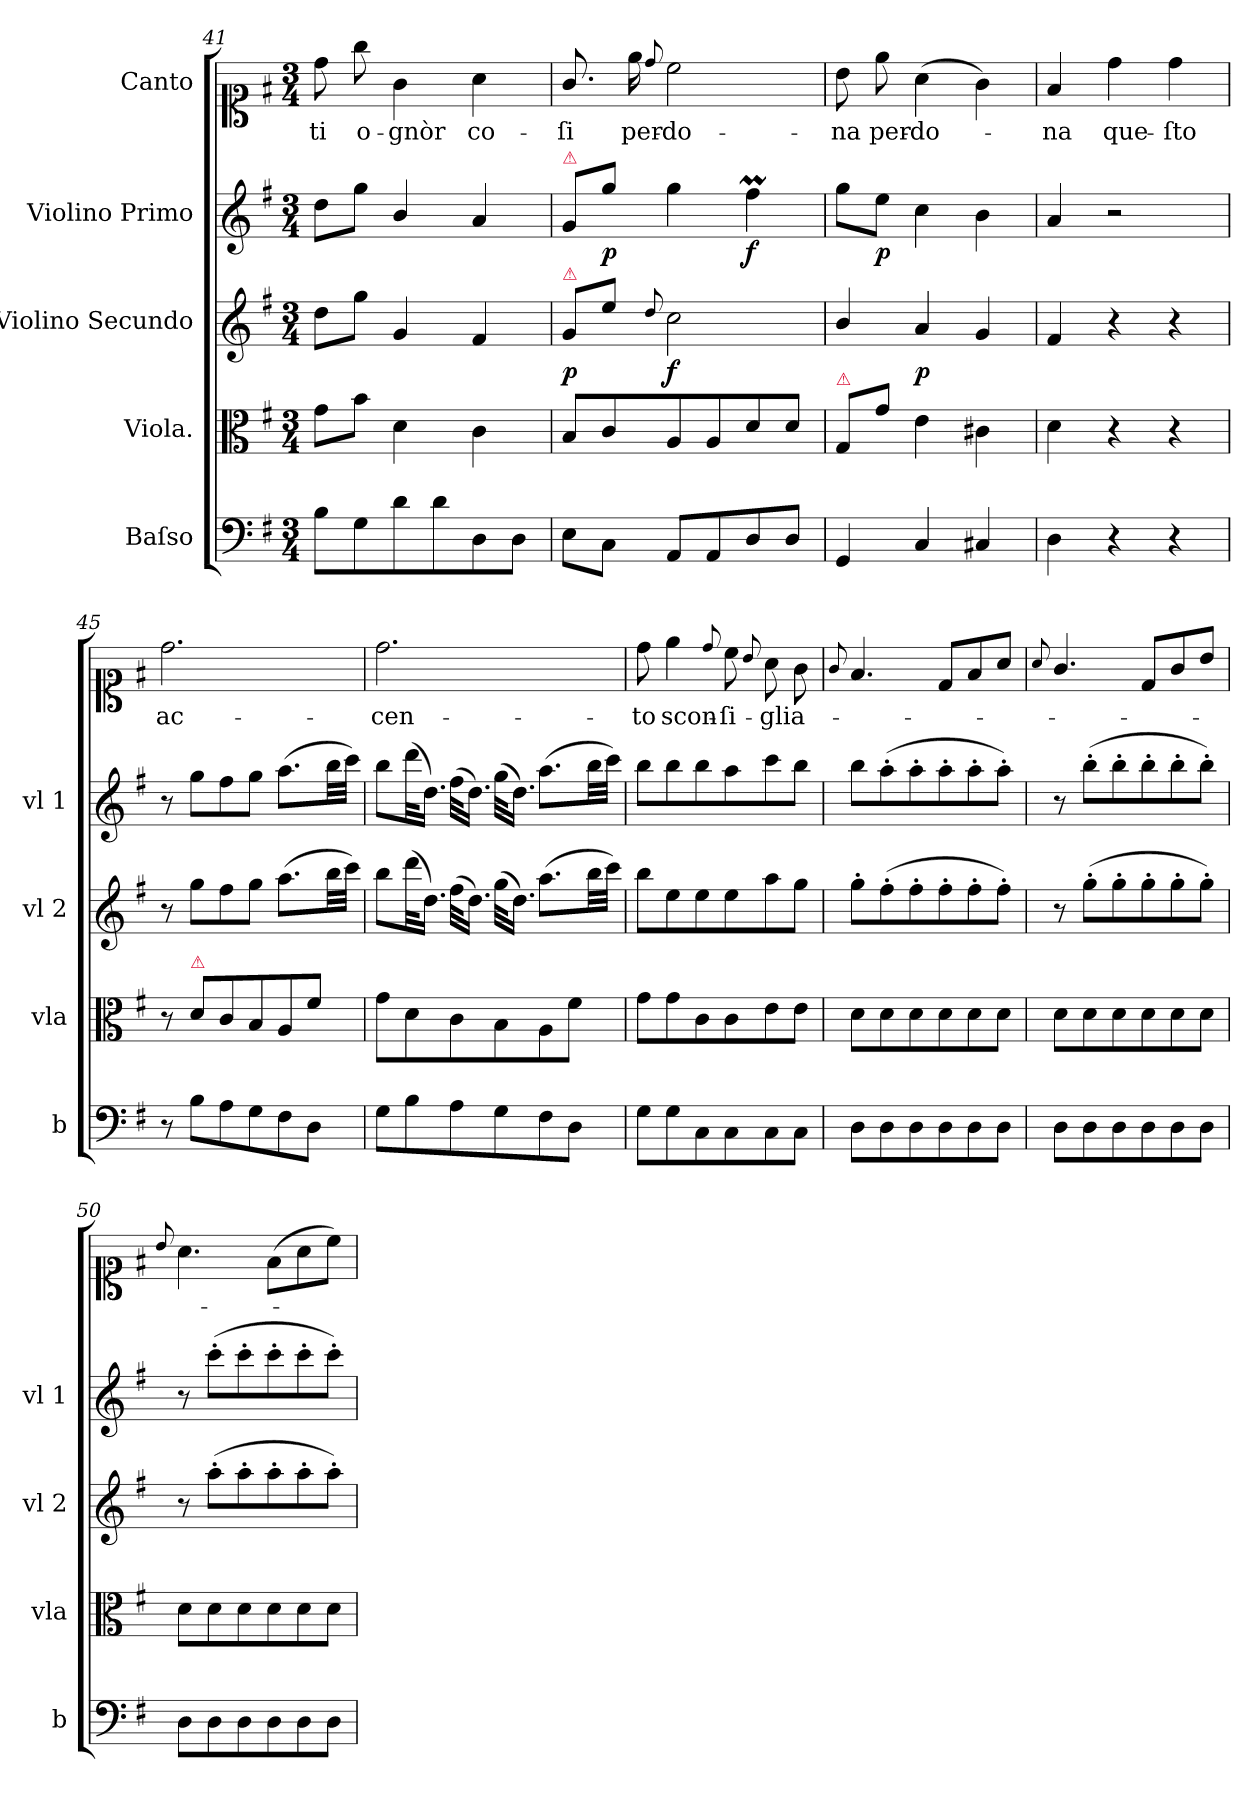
**kern	**kern	**kern	**dynam	**kern	**dynam	**kern	**text
*part5	*part4	*part3	*part3	*part2	*part2	*part1	*part1
*staff5	*staff4	*staff3	*staff3	*staff2	*staff2	*staff1	*staff1
*I"Baſso	*I"Viola.	*I"Violino Secundo	*	*I"Violino Primo	*	*I"Canto	*
*I'b	*I'vla	*I'vl 2	*	*I'vl 1	*	*	*
*clefF4	*clefC3	*clefG2	*	*clefG2	*	*clefC1	*
*k[f#]	*k[f#]	*k[f#]	*	*k[f#]	*	*k[f#]	*
*M3/4	*M3/4	*M3/4	*	*M3/4	*	*M3/4	*
=41	=41	=41	=41	=41	=41	=41	=41
8B\L	8g\L	8dd\L	.	8dd\L	.	8dd\	-ti
8G\	8b\J	8gg\J	.	8gg\J	.	8gg\	o-
8d\	4d\	4g/	.	4b/	.	4g\	-gnòr
8d\	.	.	.	.	.	.	.
8D\	4c\	4f#/	.	4a/	.	4a\	co-
8D\J	.	.	.	.	.	.	.
=42	=42	=42	=42	=42	=42	=42	=42
!	!	!	!	!LO:TX:a:color=crimson:t=⚠	!	!	!
!	!	!LO:TX:a:color=crimson:t=⚠	!	!	!	!	!
!	!	!	!LO:DY:b	!	!	!	!
8E\L	8B/L	8g/L	p	8g/L	.	8.g/	-ſi
!	!	!	!	!	!LO:DY:b	!	!
8C\J	8c/	8ee\J	.	8gg\J	p	.	.
.	.	.	.	.	.	16ee\	per-
.	.	8qqdd/	.	.	.	8qqdd/	.
!	!	!	!LO:DY:b	!	!	!	!
8AA/L	8A/	2cc\	f	4gg\	.	2cc\	-do-
8AA/	8A/	.	.	.	.	.	.
!	!	!	!	!	!LO:DY:b	!	!
8D/	8d/	.	.	4ff#m\	f	.	.
8D/J	8d/J	.	.	.	.	.	.
=43	=43	=43	=43	=43	=43	=43	=43
!	!LO:TX:a:color=crimson:t=⚠	!	!	!	!	!	!
4GG/	8G/L	4b/	.	8gg\L	.	8b\	-na
!	!	!	!	!	!LO:DY:b	!	!
.	8g\J	.	.	8ee\J	p	8ee\	per-
!	!	!	!LO:DY:b	!	!	!	!
4C/	4e\	4a/	p	4cc\	.	(>4a\	-do-
4C#X/	4c#X\	4g/	.	4b\	.	4g\)	.
=44	=44	=44	=44	=44	=44	=44	=44
4D\	4d\	4f#/	.	4a/	.	4f#/	-na
4r	4r	4r	.	2r	.	4dd\	que-
4r	4r	4r	.	.	.	4dd\	-ſto
=45	=45	=45	=45	=45	=45	=45	=45
8r	8r	8r	.	8r	.	2.dd\	ac-
!	!LO:TX:a:color=crimson:t=⚠	!	!	!	!	!	!
8B\L	8d/L	8gg\L	.	8gg\L	.	.	.
8A\	8c/	8ff#\	.	8ff#\	.	.	.
8G\	8B/	8gg\J	.	8gg\J	.	.	.
8F#\	8A/	(>8.aa\L	.	(>8.aa\L	.	.	.
8D\J	8f#\J	.	.	.	.	.	.
.	.	32bb\LL	.	32bb\LL	.	.	.
.	.	32ccc\JJJ)	.	32ccc\JJJ)	.	.	.
=46	=46	=46	=46	=46	=46	=46	=46
8G\L	8g\L	8bb\L	.	8bb\L	.	2.dd\	-cen-
8B\	8d\	(>32ddd\KL	.	(>32ddd\KL	.	.	.
.	.	16.dd\JJ)	.	16.dd\JJ)	.	.	.
8A\	8c\	(>32ff#\KLL	.	(>32ff#\KLL	.	.	.
.	.	16.dd\JJ)	.	16.dd\JJ)	.	.	.
8G\	8B\	(>32gg\KLL	.	(>32gg\KLL	.	.	.
.	.	16.dd\JJ)	.	16.dd\JJ)	.	.	.
8F#\	8A\	(>8.aa\L	.	(>8.aa\L	.	.	.
8D\J	8f#\J	.	.	.	.	.	.
.	.	32bb\LL	.	32bb\LL	.	.	.
.	.	32ccc\JJJ)	.	32ccc\JJJ)	.	.	.
=47	=47	=47	=47	=47	=47	=47	=47
8G\L	8g\L	8bb\L	.	8bb\L	.	8dd\	-to
8G\	8g\	8ee\	.	8bb\	.	4ee\	scon-
8C\	8c\	8ee\	.	8bb\	.	.	.
.	.	.	.	.	.	8qqdd/	.
8C\	8c\	8ee\	.	8aa\	.	8cc\	-ſi-
.	.	.	.	.	.	8qqb/	.
8C\	8e\	8aa\	.	8ccc\	.	8a\	-glia-
8C\J	8e\J	8gg\J	.	8bb\J	.	8g\	.
=48	=48	=48	=48	=48	=48	=48	=48
.	.	.	.	.	.	8qqg/	.
8D\L	8d\L	8gg'>\L	.	8bb\L	.	4.f#/	.
8D\	8d\	(>8ff#'>\	.	(>8aa'>\	.	.	.
8D\	8d\	8ff#'>\	.	8aa'>\	.	.	.
8D\	8d\	8ff#'>\	.	8aa'>\	.	8d/L	.
8D\	8d\	8ff#'>\	.	8aa'>\	.	8f#/	.
8D\J	8d\J	8ff#'>\J)	.	8aa'>\J)	.	8a/J	.
=49	=49	=49	=49	=49	=49	=49	=49
.	.	.	.	.	.	8qqa/	.
8D\L	8d\L	8r	.	8r	.	4.g/	.
8D\	8d\	(>8gg'>\L	.	(>8bb'>\L	.	.	.
8D\	8d\	8gg'>\	.	8bb'>\	.	.	.
8D\	8d\	8gg'>\	.	8bb'>\	.	8d/L	.
8D\	8d\	8gg'>\	.	8bb'>\	.	8g/	.
8D\J	8d\J	8gg'>\J)	.	8bb'>\J)	.	8b/J	.
=50	=50	=50	=50	=50	=50	=50	=50
.	.	.	.	.	.	8qqb/	.
8D\L	8d\L	8r	.	8r	.	4.a\	.
8D\	8d\	(>8aa'>\L	.	(>8ccc'>\L	.	.	.
8D\	8d\	8aa'>\	.	8ccc'>\	.	.	.
8D\	8d\	8aa'>\	.	8ccc'>\	.	(>8f#\L	.
8D\	8d\	8aa'>\	.	8ccc'>\	.	8a\	.
8D\J	8d\J	8aa'>\J)	.	8ccc'>\J)	.	8cc\J)	.
=	=	=	=	=	=	=	=
*-	*-	*-	*-	*-	*-	*-	*-
